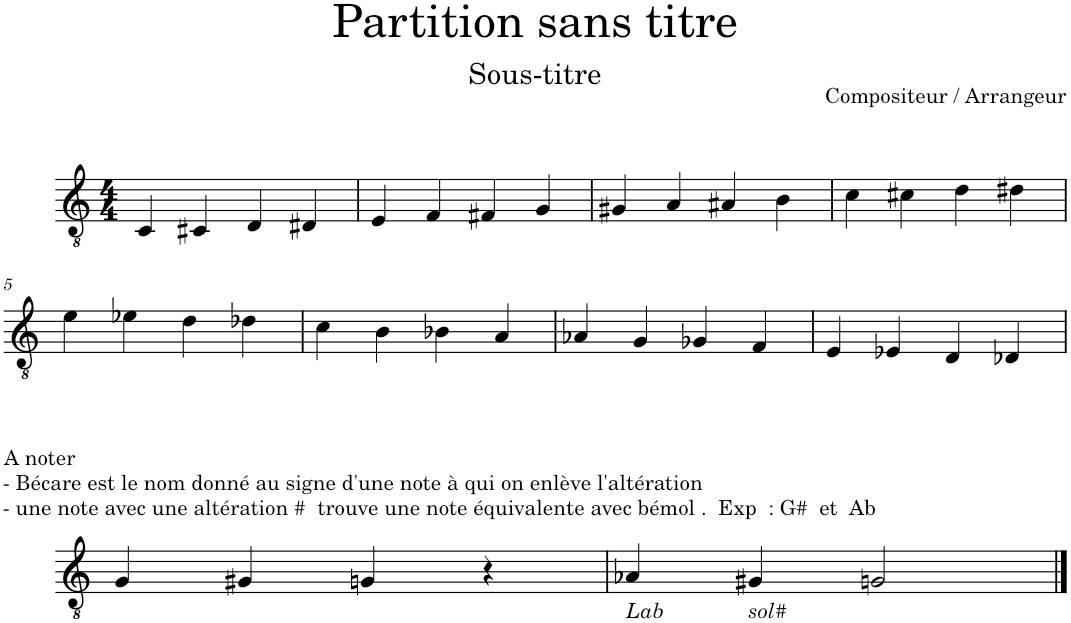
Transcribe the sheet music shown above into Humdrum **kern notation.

**kern
*part1
*staff1
*I"Guitare Classique
*I'Guit.
*clefGv2
*k[]
*M4/4
=1
4C/
4C#X/
4D/
4D#X/
=2
4E/
4F/
4F#X/
4G/
=3
4G#X/
4A/
4A#X/
4B\
=4
4c\
4c#X\
4d\
4d#X\
!!LO:LB:g=z
=5
4e\
4e-X\
4d\
4d-X\
=6
4c\
4B\
4B-X\
4A/
=7
4A-X/
4G/
4G-X/
4F/
=8
4E/
4E-X/
4D/
4D-X/
!!LO:LB:g=z
=1
4G/
4G#X/
4Gn/
4r
=2
!LO:TX:b:i:t=Lab
4A-X/
!LO:TX:b:i:t=sol#
4G#X/
2Gn/
==
*-
